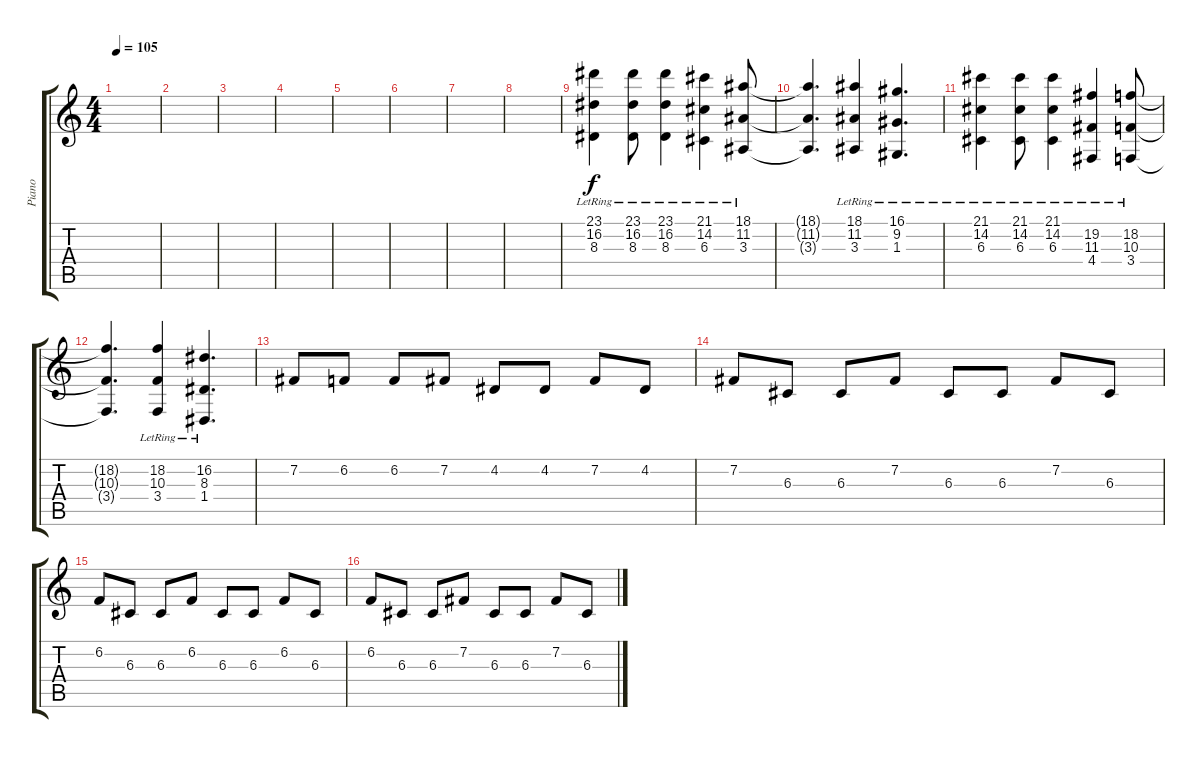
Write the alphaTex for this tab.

\track ("Piano" "Piano") {instrument brightacousticpiano}
\staff {score tabs}
\tuning (E4 B3 G3 D3 A2 E2) {hide}
\ts (4 4)
\tempo 105
\clef g2
\ks c
|
|
|
|
|
|
|
|
(23.1{lr} 16.2 8.3{lr}).4 (23.1 16.2 8.3{lr}).8 (23.1{lr} 16.2 8.3{lr}).4 (21.1{lr} 14.2 6.3{lr}).4 (18.1{lr} 11.2 3.3{lr}).8 |
(18.1{t} 11.2{t} 3.3{t}).4{d} (18.1{lr} 11.2 3.3{lr}).4 (16.1{lr} 9.2 1.3{lr}).4{d} |
(21.1{lr} 14.2 6.3{lr}).4 (21.1 14.2 6.3{lr}).8 (21.1{lr} 14.2 6.3{lr}).4 (19.2 11.3 4.4{lr}).4 (18.2{lr} 10.3 3.4{lr}).8 |
(18.2{t} 10.3{t} 3.4{t}).4{d} (18.2{lr} 10.3 3.4{lr}).4 (16.2{lr} 8.3 1.4{lr}).4{d} |
7.2.8 6.2.8 6.2.8 7.2.8 4.2.8 4.2.8 7.2.8 4.2.8 |
7.2.8 6.3.8 6.3.8 7.2.8 6.3.8 6.3.8 7.2.8 6.3.8 |
6.2.8 6.3.8 6.3.8 6.2.8 6.3.8 6.3.8 6.2.8 6.3.8 |
6.2.8 6.3.8 6.3.8 7.2.8 6.3.8 6.3.8 7.2.8 6.3.8
